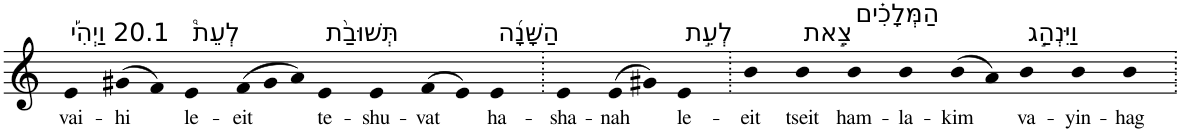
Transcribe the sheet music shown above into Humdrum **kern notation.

**kern	**text
*part1	*part1
*staff1	*staff1
*I"Piano	*
*I'Pno	*
*clefG2	*
*k[]	*
=1	=1
!LO:TX:a:t=20.1 וַיְהִ֡י	!
!	!LO:LY:b
4e	vai-
!	!LO:LY:b
(>8g#X	-hi
8f)	.
!LO:TX:a:t=לְעֵת֩	!
!	!LO:LY:b
4e	le-
*Xtuplet	*
!	!LO:LY:b
(>12f	-eit
12g#	.
12a)	.
!LO:TX:a:t=תְּשׁוּבַ֨ת	!
!	!LO:LY:b
4e	te-
!	!LO:LY:b
4e	-shu-
!	!LO:LY:b
(>8f	-vat
8e)	.
!LO:TX:a:t=הַשָּׁנָ֜ה	!
!	!LO:LY:b
4e	ha-
=2.	=2.
!	!LO:LY:b
4e	-sha-
!	!LO:LY:b
(>8e	-nah
8g#X)	.
!LO:TX:a:t=לְעֵ֣ת	!
!	!LO:LY:b
4e	le-
=3.	=3.
!	!LO:LY:b
4b	-eit
!LO:TX:a:t=צֵ֣את	!
!	!LO:LY:b
4b	tseit
!LO:TX:a:t=הַמְּלָכִ֗ים	!
!	!LO:LY:b
4b	ham-
!	!LO:LY:b
4b	-la-
!	!LO:LY:b
(>8b	-kim
8a)	.
!LO:TX:a:t=וַיִּנְהַ֣ג	!
!	!LO:LY:b
4b	va-
!	!LO:LY:b
4b	-yin-
!	!LO:LY:b
4b	-hag
=.	=.
*-	*-
